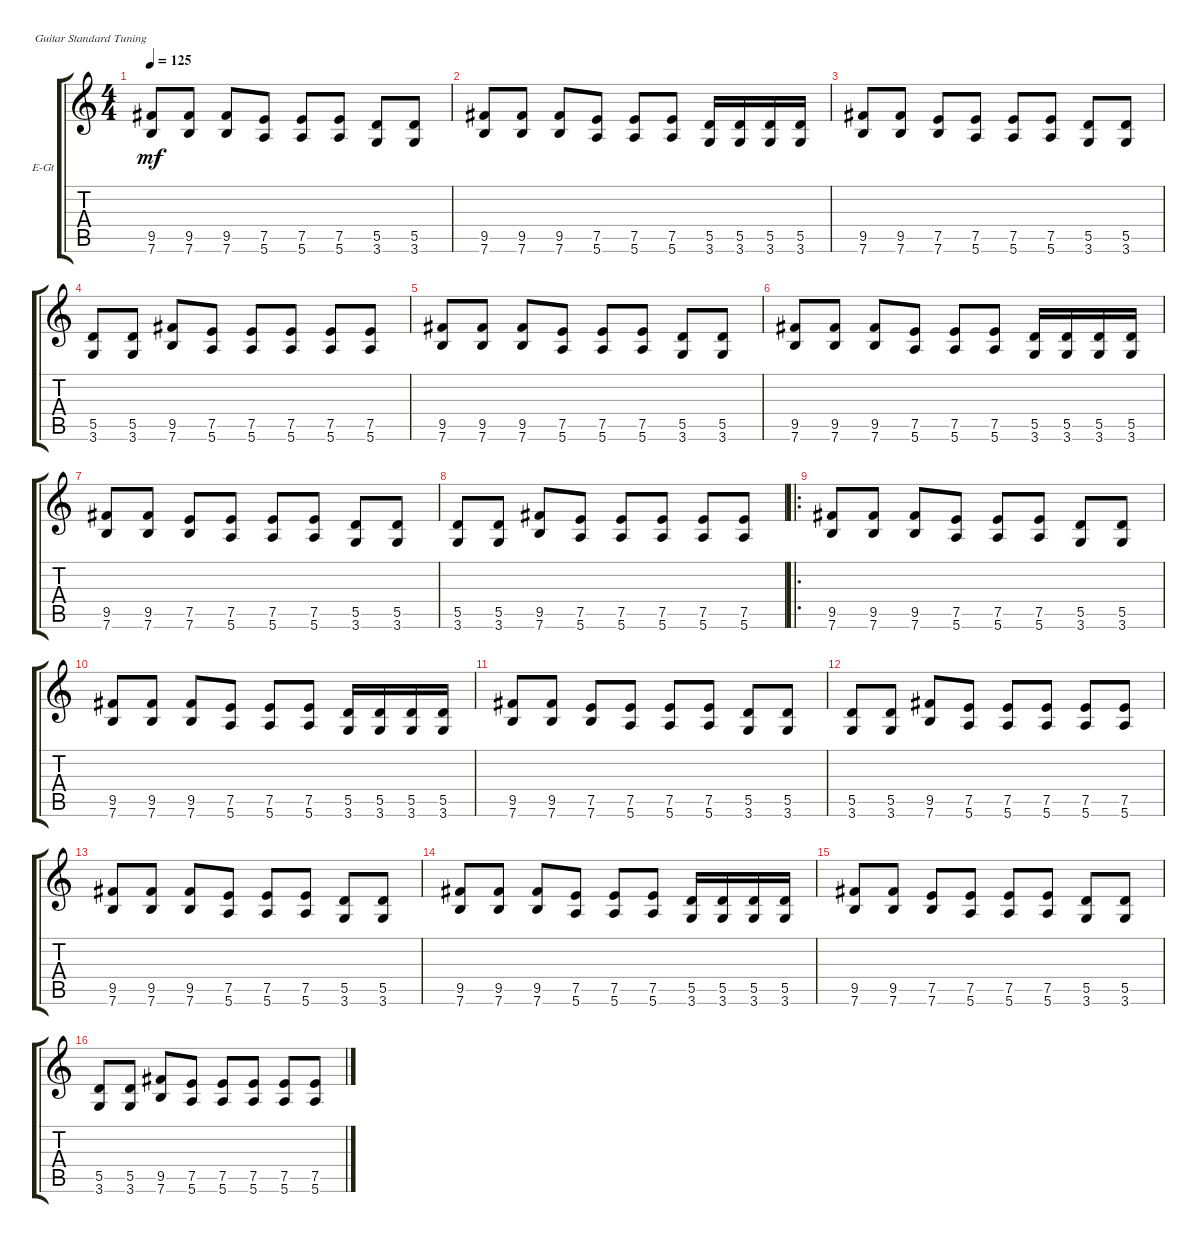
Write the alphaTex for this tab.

\defaultSystemsLayout 4
\bracketExtendMode groupsimilarinstruments
\firstSystemTrackNameOrientation horizontal
\otherSystemsTrackNameOrientation horizontal
\track ("Ритм" "E-Gt") {instrument distortionguitar}
\staff {score tabs}
\tuning (E4 B3 G3 D3 A2 E2)
\ts (4 4)
\tempo 125
\clef g2
\ks c
(7.6 9.5).8{dy mf instrument distortionguitar} (7.6 9.5).8 (7.6 9.5).8 (5.6 7.5).8 (5.6 7.5).8 (5.6 7.5).8 (3.6 5.5).8 (3.6 5.5).8 |
(7.6 9.5).8 (7.6 9.5).8 (7.6 9.5).8 (5.6 7.5).8 (5.6 7.5).8 (5.6 7.5).8 (3.6 5.5).16 (3.6 5.5).16 (3.6 5.5).16 (3.6 5.5).16 |
(7.6 9.5).8 (7.6 9.5).8 (7.6 7.5).8 (5.6 7.5).8 (5.6 7.5).8 (5.6 7.5).8 (3.6 5.5).8 (3.6 5.5).8 |
(3.6 5.5).8 (3.6 5.5).8 (7.6 9.5).8 (5.6 7.5).8 (5.6 7.5).8 (5.6 7.5).8 (5.6 7.5).8 (5.6 7.5).8 |
(7.6 9.5).8 (7.6 9.5).8 (7.6 9.5).8 (5.6 7.5).8 (5.6 7.5).8 (5.6 7.5).8 (3.6 5.5).8 (3.6 5.5).8 |
(7.6 9.5).8 (7.6 9.5).8 (7.6 9.5).8 (5.6 7.5).8 (5.6 7.5).8 (5.6 7.5).8 (3.6 5.5).16 (3.6 5.5).16 (3.6 5.5).16 (3.6 5.5).16 |
(7.6 9.5).8 (7.6 9.5).8 (7.6 7.5).8 (5.6 7.5).8 (5.6 7.5).8 (5.6 7.5).8 (3.6 5.5).8 (3.6 5.5).8 |
(3.6 5.5).8 (3.6 5.5).8 (7.6 9.5).8 (5.6 7.5).8 (5.6 7.5).8 (5.6 7.5).8 (5.6 7.5).8 (5.6 7.5).8 |
\ro
(7.6 9.5).8 (7.6 9.5).8 (7.6 9.5).8 (5.6 7.5).8 (5.6 7.5).8 (5.6 7.5).8 (3.6 5.5).8 (3.6 5.5).8 |
(7.6 9.5).8 (7.6 9.5).8 (7.6 9.5).8 (5.6 7.5).8 (5.6 7.5).8 (5.6 7.5).8 (3.6 5.5).16 (3.6 5.5).16 (3.6 5.5).16 (3.6 5.5).16 |
(7.6 9.5).8 (7.6 9.5).8 (7.6 7.5).8 (5.6 7.5).8 (5.6 7.5).8 (5.6 7.5).8 (3.6 5.5).8 (3.6 5.5).8 |
(3.6 5.5).8 (3.6 5.5).8 (7.6 9.5).8 (5.6 7.5).8 (5.6 7.5).8 (5.6 7.5).8 (5.6 7.5).8 (5.6 7.5).8 |
(7.6 9.5).8 (7.6 9.5).8 (7.6 9.5).8 (5.6 7.5).8 (5.6 7.5).8 (5.6 7.5).8 (3.6 5.5).8 (3.6 5.5).8 |
(7.6 9.5).8 (7.6 9.5).8 (7.6 9.5).8 (5.6 7.5).8 (5.6 7.5).8 (5.6 7.5).8 (3.6 5.5).16 (3.6 5.5).16 (3.6 5.5).16 (3.6 5.5).16 |
(7.6 9.5).8 (7.6 9.5).8 (7.6 7.5).8 (5.6 7.5).8 (5.6 7.5).8 (5.6 7.5).8 (3.6 5.5).8 (3.6 5.5).8 |
(3.6 5.5).8 (3.6 5.5).8 (7.6 9.5).8 (5.6 7.5).8 (5.6 7.5).8 (5.6 7.5).8 (5.6 7.5).8 (5.6 7.5).8
